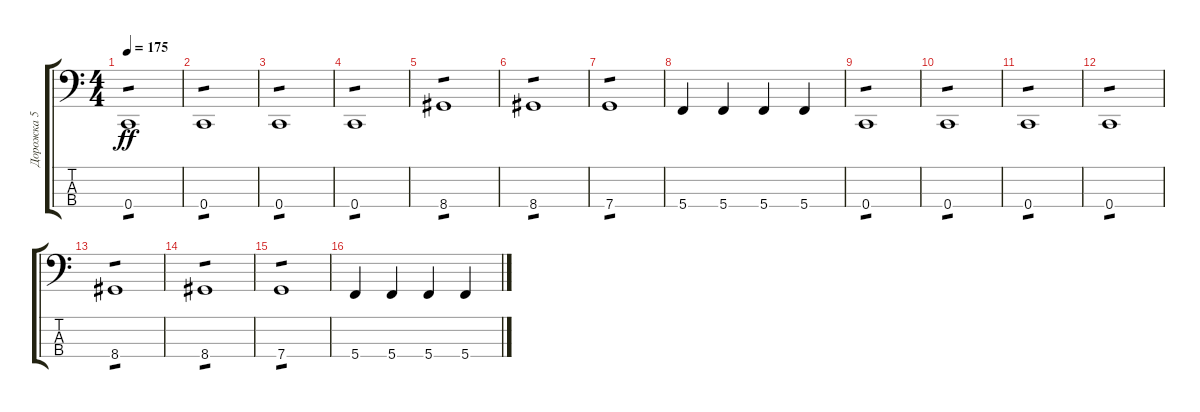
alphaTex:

\track ("Дорожка 5" "Дорожка 5") {instrument electricbassfinger}
\staff {score tabs}
\tuning (Eb2 Bb1 F1 C1) {hide}
\ts (4 4)
\tempo 175
\clef f4
\ks c
0.4.1{tp 1 dy ff} |
0.4.1{tp 1} |
0.4.1{tp 1} |
0.4.1{tp 1} |
8.4.1{tp 1} |
8.4.1{tp 1} |
7.4.1{tp 1} |
5.4.4 5.4.4 5.4.4 5.4.4 |
0.4.1{tp 1} |
0.4.1{tp 1} |
0.4.1{tp 1} |
0.4.1{tp 1} |
8.4.1{tp 1} |
8.4.1{tp 1} |
7.4.1{tp 1} |
5.4.4 5.4.4 5.4.4 5.4.4
